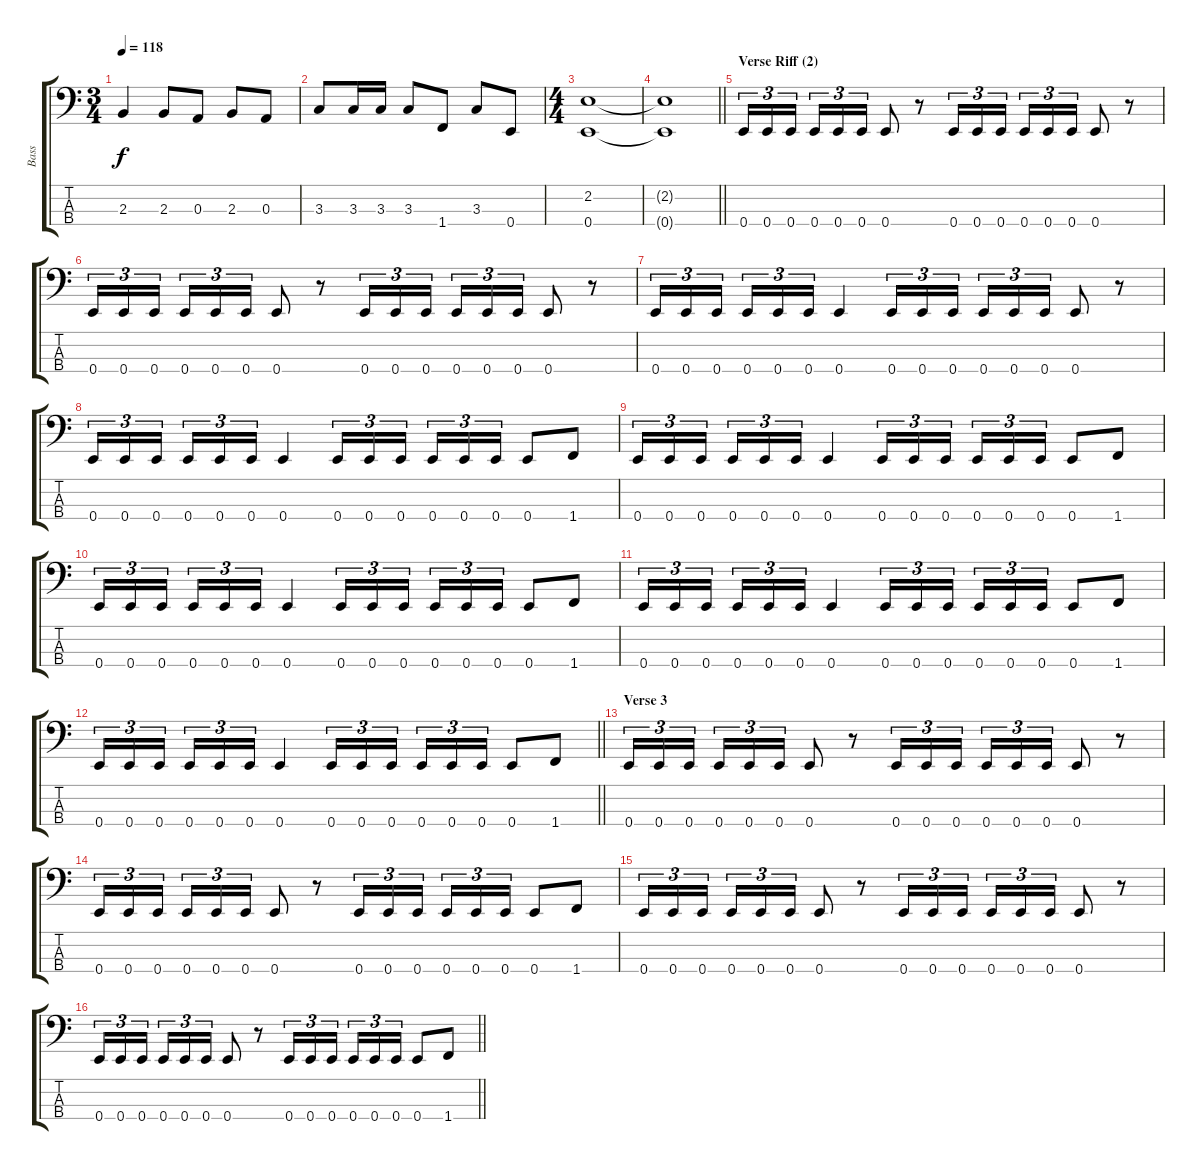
\track ("Bass" "Bass") {instrument electricbasspick}
\staff {score tabs}
\tuning (G2 D2 A1 E1) {hide}
\ts (3 4)
\tempo 118
\clef f4
\ks c
2.3.4{dy f} 2.3.8 0.3.8 2.3.8 0.3.8 |
3.3.8 3.3.16 3.3.16 3.3.8 1.4.8 3.3.8 0.4.8 |
\ts (4 4)
(2.2 0.4).1 |
\barLineRight lightlight
(2.2{t} 0.4{t}).1 |
\section ("" "Verse Riff (2)")
0.4.16{tu (3 2)} 0.4.16{tu (3 2)} 0.4.16{tu (3 2) beam splitsecondary} 0.4.16{tu (3 2)} 0.4.16{tu (3 2)} 0.4.16{tu (3 2)} 0.4.8 r.8 0.4.16{tu (3 2)} 0.4.16{tu (3 2)} 0.4.16{tu (3 2) beam splitsecondary} 0.4.16{tu (3 2)} 0.4.16{tu (3 2)} 0.4.16{tu (3 2)} 0.4.8 r.8 |
0.4.16{tu (3 2)} 0.4.16{tu (3 2)} 0.4.16{tu (3 2) beam splitsecondary} 0.4.16{tu (3 2)} 0.4.16{tu (3 2)} 0.4.16{tu (3 2)} 0.4.8 r.8 0.4.16{tu (3 2)} 0.4.16{tu (3 2)} 0.4.16{tu (3 2) beam splitsecondary} 0.4.16{tu (3 2)} 0.4.16{tu (3 2)} 0.4.16{tu (3 2)} 0.4.8 r.8 |
0.4.16{tu (3 2)} 0.4.16{tu (3 2)} 0.4.16{tu (3 2) beam splitsecondary} 0.4.16{tu (3 2)} 0.4.16{tu (3 2)} 0.4.16{tu (3 2)} 0.4.4 0.4.16{tu (3 2)} 0.4.16{tu (3 2)} 0.4.16{tu (3 2) beam splitsecondary} 0.4.16{tu (3 2)} 0.4.16{tu (3 2)} 0.4.16{tu (3 2)} 0.4.8 r.8 |
0.4.16{tu (3 2)} 0.4.16{tu (3 2)} 0.4.16{tu (3 2) beam splitsecondary} 0.4.16{tu (3 2)} 0.4.16{tu (3 2)} 0.4.16{tu (3 2)} 0.4.4 0.4.16{tu (3 2)} 0.4.16{tu (3 2)} 0.4.16{tu (3 2) beam splitsecondary} 0.4.16{tu (3 2)} 0.4.16{tu (3 2)} 0.4.16{tu (3 2)} 0.4.8 1.4.8 |
0.4.16{tu (3 2)} 0.4.16{tu (3 2)} 0.4.16{tu (3 2) beam splitsecondary} 0.4.16{tu (3 2)} 0.4.16{tu (3 2)} 0.4.16{tu (3 2)} 0.4.4 0.4.16{tu (3 2)} 0.4.16{tu (3 2)} 0.4.16{tu (3 2) beam splitsecondary} 0.4.16{tu (3 2)} 0.4.16{tu (3 2)} 0.4.16{tu (3 2)} 0.4.8 1.4.8 |
0.4.16{tu (3 2)} 0.4.16{tu (3 2)} 0.4.16{tu (3 2) beam splitsecondary} 0.4.16{tu (3 2)} 0.4.16{tu (3 2)} 0.4.16{tu (3 2)} 0.4.4 0.4.16{tu (3 2)} 0.4.16{tu (3 2)} 0.4.16{tu (3 2) beam splitsecondary} 0.4.16{tu (3 2)} 0.4.16{tu (3 2)} 0.4.16{tu (3 2)} 0.4.8 1.4.8 |
0.4.16{tu (3 2)} 0.4.16{tu (3 2)} 0.4.16{tu (3 2) beam splitsecondary} 0.4.16{tu (3 2)} 0.4.16{tu (3 2)} 0.4.16{tu (3 2)} 0.4.4 0.4.16{tu (3 2)} 0.4.16{tu (3 2)} 0.4.16{tu (3 2) beam splitsecondary} 0.4.16{tu (3 2)} 0.4.16{tu (3 2)} 0.4.16{tu (3 2)} 0.4.8 1.4.8 |
\barLineRight lightlight
0.4.16{tu (3 2)} 0.4.16{tu (3 2)} 0.4.16{tu (3 2) beam splitsecondary} 0.4.16{tu (3 2)} 0.4.16{tu (3 2)} 0.4.16{tu (3 2)} 0.4.4 0.4.16{tu (3 2)} 0.4.16{tu (3 2)} 0.4.16{tu (3 2) beam splitsecondary} 0.4.16{tu (3 2)} 0.4.16{tu (3 2)} 0.4.16{tu (3 2)} 0.4.8 1.4.8 |
\section ("" "Verse 3")
0.4.16{tu (3 2)} 0.4.16{tu (3 2)} 0.4.16{tu (3 2) beam splitsecondary} 0.4.16{tu (3 2)} 0.4.16{tu (3 2)} 0.4.16{tu (3 2)} 0.4.8 r.8 0.4.16{tu (3 2)} 0.4.16{tu (3 2)} 0.4.16{tu (3 2) beam splitsecondary} 0.4.16{tu (3 2)} 0.4.16{tu (3 2)} 0.4.16{tu (3 2)} 0.4.8 r.8 |
0.4.16{tu (3 2)} 0.4.16{tu (3 2)} 0.4.16{tu (3 2) beam splitsecondary} 0.4.16{tu (3 2)} 0.4.16{tu (3 2)} 0.4.16{tu (3 2)} 0.4.8 r.8 0.4.16{tu (3 2)} 0.4.16{tu (3 2)} 0.4.16{tu (3 2) beam splitsecondary} 0.4.16{tu (3 2)} 0.4.16{tu (3 2)} 0.4.16{tu (3 2)} 0.4.8 1.4.8 |
0.4.16{tu (3 2)} 0.4.16{tu (3 2)} 0.4.16{tu (3 2) beam splitsecondary} 0.4.16{tu (3 2)} 0.4.16{tu (3 2)} 0.4.16{tu (3 2)} 0.4.8 r.8 0.4.16{tu (3 2)} 0.4.16{tu (3 2)} 0.4.16{tu (3 2) beam splitsecondary} 0.4.16{tu (3 2)} 0.4.16{tu (3 2)} 0.4.16{tu (3 2)} 0.4.8 r.8 |
\barLineRight lightlight
0.4.16{tu (3 2)} 0.4.16{tu (3 2)} 0.4.16{tu (3 2) beam splitsecondary} 0.4.16{tu (3 2)} 0.4.16{tu (3 2)} 0.4.16{tu (3 2)} 0.4.8 r.8 0.4.16{tu (3 2)} 0.4.16{tu (3 2)} 0.4.16{tu (3 2) beam splitsecondary} 0.4.16{tu (3 2)} 0.4.16{tu (3 2)} 0.4.16{tu (3 2)} 0.4.8 1.4.8
